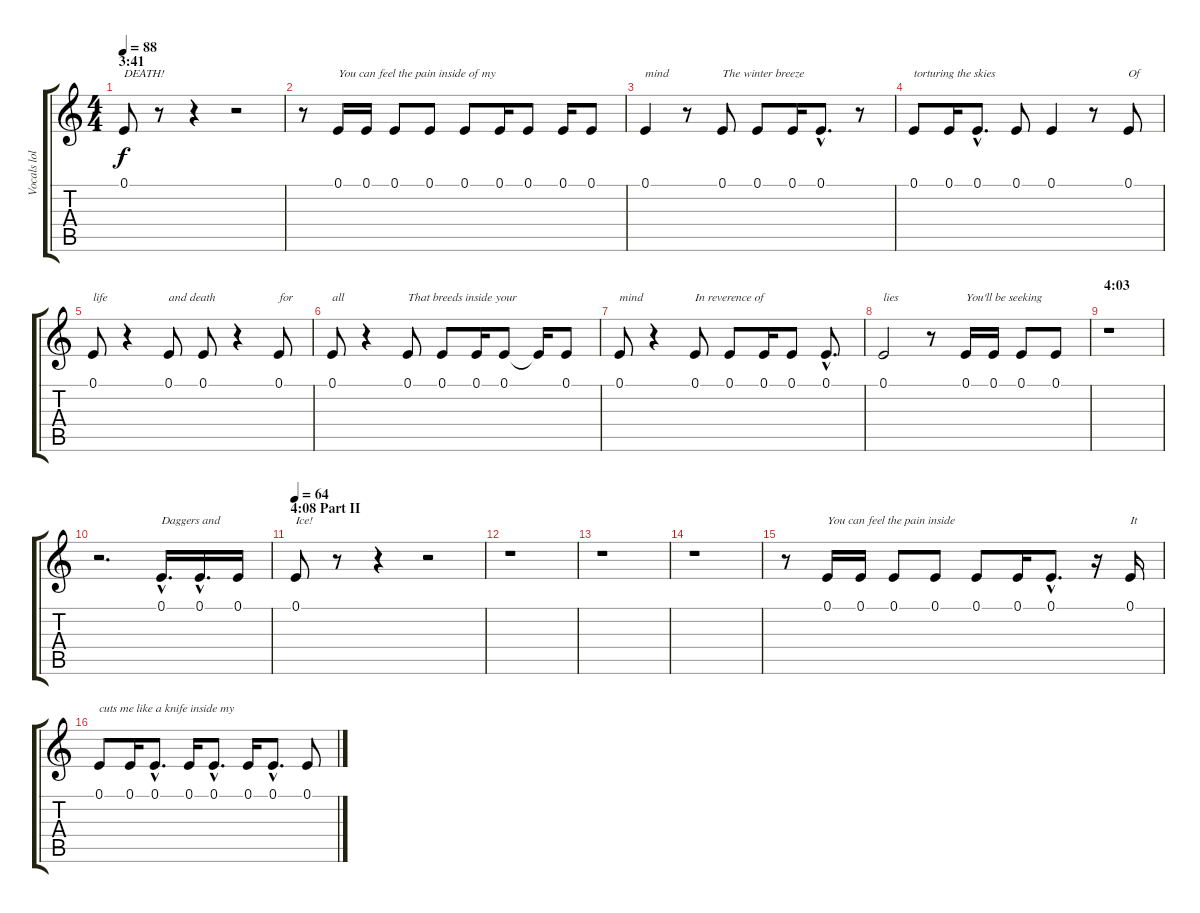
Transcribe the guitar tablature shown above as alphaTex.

\track ("Vocals lol + Lyrics" "Vocals lol") {instrument breathnoise}
\staff {score tabs}
\tuning (E4 B3 G3 D3 A2 E2) {hide}
\ts (4 4)
\section ("" "3:41")
\tempo 88
\clef g2
\ks c
0.1.8{txt "DEATH!" dy f} r.8 r.4 r.2 |
r.8 0.1.16{txt "You can feel the pain inside of my"} 0.1.16 0.1.8 0.1.8 0.1.8 0.1.16 0.1.8 0.1.16 0.1.8 |
0.1.4{txt "mind"} r.8 0.1.8{txt "The winter breeze"} 0.1.8 0.1.16 0.1{hac}.8{d} r.8 |
0.1.8{txt "torturing the skies"} 0.1.16 0.1{hac}.8{d} 0.1.8 0.1.4 r.8 0.1.8{txt "Of"} |
0.1.8{txt "life"} r.4 0.1.8{txt "and death"} 0.1.8 r.4 0.1.8{txt "for"} |
0.1.8{txt "all"} r.4 0.1.8{txt "That breeds inside your"} 0.1.8 0.1.16 0.1.8 0.1{t}.16 0.1.8 |
0.1.8{txt "mind"} r.4 0.1.8{txt "In reverence of"} 0.1.8 0.1.16 0.1.8 0.1{hac}.8{d} |
0.1.2{txt "lies"} r.8 0.1.16{txt "You'll be seeking"} 0.1.16 0.1.8 0.1.8 |
\section ("" "4:03")
r.1 |
r.2{d} 0.1{hac}.16{d txt "Daggers and"} 0.1{hac}.16{d} 0.1.16 |
\section ("" "4:08 Part II")
\tempo 64
0.1.8{txt "Ice!"} r.8 r.4 r.2 |
r.1 |
r.1 |
r.1 |
r.8 0.1.16{txt "You can feel the pain inside"} 0.1.16 0.1.8 0.1.8 0.1.8 0.1.16 0.1{hac}.8{d} r.16 0.1.16{txt "It"} |
0.1.8{txt "cuts me like a knife inside my"} 0.1.16 0.1{hac}.8{d} 0.1.16 0.1{hac}.8{d} 0.1.16 0.1{hac}.8{d} 0.1.8
